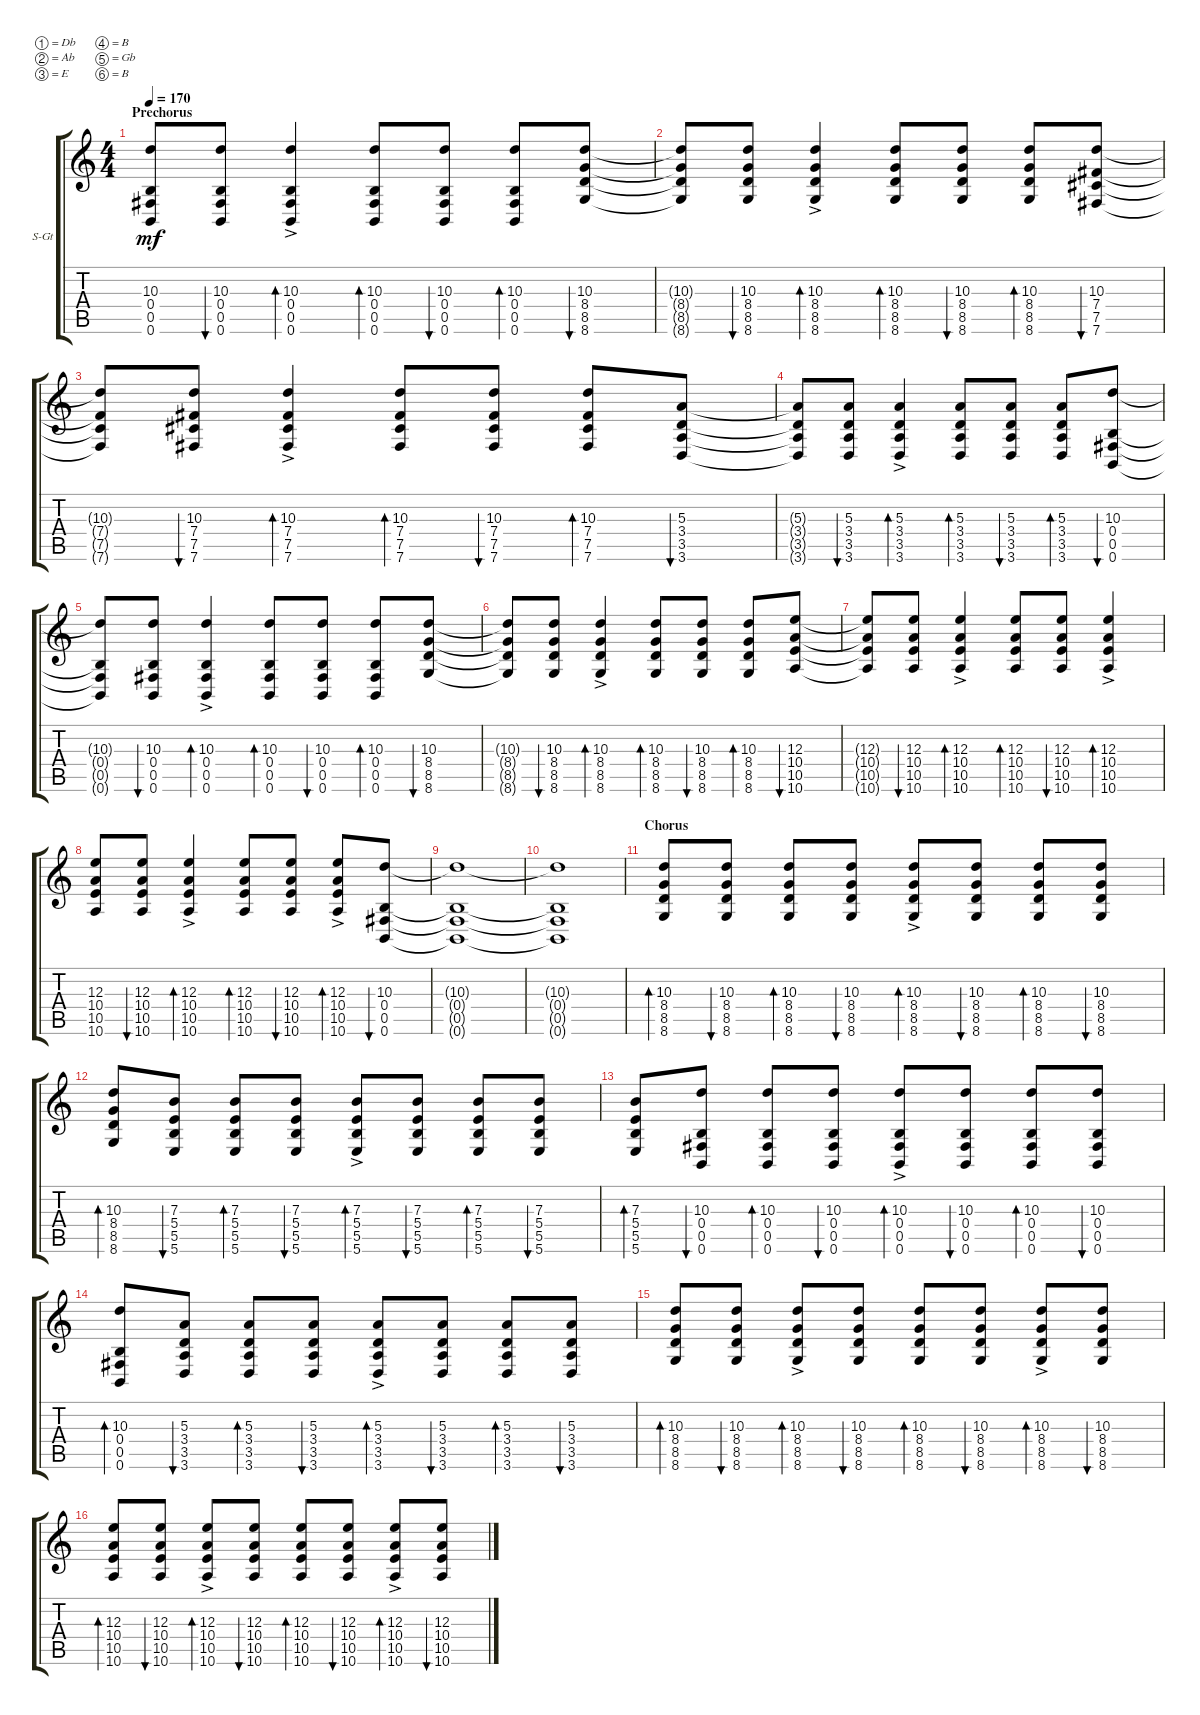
\defaultSystemsLayout 4
\bracketExtendMode groupsimilarinstruments
\firstSystemTrackNameOrientation horizontal
\otherSystemsTrackNameOrientation horizontal
\track ("Steel Guitar" "S-Gt") {instrument acousticguitarsteel}
\staff {score tabs}
\tuning (Db4 Ab3 E3 B2 Gb2 B1)
\ts (4 4)
\section ("" "Prechorus")
\tempo 170
\clef g2
\ks c
(0.6{t} 0.5{t} 0.4{t} 10.3{t}).8{dy mf} (0.6 0.5 0.4 10.3).8{bu 72} (0.6{ac} 0.5{ac} 0.4 10.3).4{bd 72} (0.6 0.5 0.4 10.3).8{bd 72} (0.6 0.5 0.4 10.3).8{bu 72} (0.6 0.5 0.4 10.3).8{bd 72} (8.6 8.5 8.4 10.3).8{bu 72} |
(8.6{t} 8.5{t} 8.4{t} 10.3{t}).8 (8.6 8.5 8.4 10.3).8{bu 72} (8.6{ac} 8.5{ac} 8.4 10.3).4{bd 72} (8.6 8.5 8.4 10.3).8{bd 72} (8.6 8.5 8.4 10.3).8{bu 72} (8.6 8.5 8.4 10.3).8{bd 72} (7.6 7.5 7.4 10.3).8{bu 72} |
(7.6{t} 7.5{t} 7.4{t} 10.3{t}).8 (7.6 7.5 7.4 10.3).8{bu 72} (7.6{ac} 7.5{ac} 7.4 10.3).4{bd 72} (7.6 7.5 7.4 10.3).8{bd 72} (7.6 7.5 7.4 10.3).8{bu 72} (7.6 7.5 7.4 10.3).8{bd 72} (3.6 3.5 3.4 5.3).8{bu 72} |
(3.6{t} 3.5{t} 3.4{t} 5.3{t}).8 (3.6 3.5 3.4 5.3).8{bu 72} (3.6{ac} 3.5{ac} 3.4 5.3).4{bd 72} (3.6 3.5 3.4 5.3).8{bd 72} (3.6 3.5 3.4 5.3).8{bu 72} (3.6 3.5 3.4 5.3).8{bd 72} (0.6 0.5 0.4 10.3).8{bu 72} |
(0.6{t} 0.5{t} 0.4{t} 10.3{t}).8 (0.6 0.5 0.4 10.3).8{bu 72} (0.6{ac} 0.5{ac} 0.4 10.3).4{bd 72} (0.6 0.5 0.4 10.3).8{bd 72} (0.6 0.5 0.4 10.3).8{bu 72} (0.6 0.5 0.4 10.3).8{bd 72} (8.6 8.5 8.4 10.3).8{bu 72} |
(8.6{t} 8.5{t} 8.4{t} 10.3{t}).8 (8.6 8.5 8.4 10.3).8{bu 72} (8.6{ac} 8.5{ac} 8.4 10.3).4{bd 72} (8.6 8.5 8.4 10.3).8{bd 72} (8.6 8.5 8.4 10.3).8{bu 72} (8.6 8.5 8.4 10.3).8{bd 72} (10.6 10.5 10.4 12.3).8{bu 72} |
(10.6{t} 10.5{t} 10.4{t} 12.3{t}).8 (10.6 10.5 10.4 12.3).8{bu 72} (10.6{ac} 10.5{ac} 10.4 12.3).4{bd 72} (10.6 10.5 10.4 12.3).8{bd 72} (10.6 10.5 10.4 12.3).8{bu 72} (10.6{ac} 10.5{ac} 10.4 12.3).4{bd 72} |
(10.6 10.5 10.4 12.3).8 (10.6 10.5 10.4 12.3).8{bu 72} (10.6{ac} 10.5{ac} 10.4 12.3).4{bd 72} (10.6 10.5 10.4 12.3).8{bd 72} (10.6 10.5 10.4 12.3).8{bu 72} (10.6{ac} 10.5{ac} 10.4 12.3).8{bd 72} (0.6 0.5 0.4 10.3).8{bu 72} |
(0.6{t} 0.5{t} 0.4{t} 10.3{t}).1 |
(0.6{t} 0.5{t} 0.4{t} 10.3{t}).1 |
\section ("" "Chorus")
(8.6 8.5 8.4 10.3).8{bd 72} (8.6 8.5 8.4 10.3).8{bu 72} (8.6 8.5 8.4 10.3).8{bd 72} (8.6 8.5 8.4 10.3).8{bu 72} (8.6{ac} 8.5{ac} 8.4 10.3).8{bd 72} (8.6 8.5 8.4 10.3).8{bu 72} (8.6 8.5 8.4 10.3).8{bd 72} (8.6 8.5 8.4 10.3).8{bu 72} |
(8.6 8.5 8.4 10.3).8{bd 72} (5.6 5.5 5.4 7.3).8{bu 72} (5.6 5.5 5.4 7.3).8{bd 72} (5.6 5.5 5.4 7.3).8{bu 72} (5.6{ac} 5.5{ac} 5.4 7.3).8{bd 72} (5.6 5.5 5.4 7.3).8{bu 72} (5.6 5.5 5.4 7.3).8{bd 72} (5.6 5.5 5.4 7.3).8{bu 72} |
(5.6 5.5 5.4 7.3).8{bd 72} (0.6 0.5 0.4 10.3).8{bu 72} (0.6 0.5 0.4 10.3).8{bd 72} (0.6 0.5 0.4 10.3).8{bu 72} (0.6{ac} 0.5{ac} 0.4 10.3).8{bd 72} (0.6 0.5 0.4 10.3).8{bu 72} (0.6 0.5 0.4 10.3).8{bd 72} (0.6 0.5 0.4 10.3).8{bu 72} |
(0.6 0.5 0.4 10.3).8{bd 72} (3.6 3.5 3.4 5.3).8{bu 72} (3.6 3.5 3.4 5.3).8{bd 72} (3.6 3.5 3.4 5.3).8{bu 72} (3.6{ac} 3.5{ac} 3.4 5.3).8{bd 72} (3.6 3.5 3.4 5.3).8{bu 72} (3.6 3.5 3.4 5.3).8{bd 72} (3.6 3.5 3.4 5.3).8{bu 72} |
(8.6 8.5 8.4 10.3).8{bd 72} (8.6 8.5 8.4 10.3).8{bu 72} (8.6{ac} 8.5{ac} 8.4 10.3).8{bd 72} (8.6 8.5 8.4 10.3).8{bu 72} (8.6 8.5 8.4 10.3).8{bd 72} (8.6 8.5 8.4 10.3).8{bu 72} (8.6{ac} 8.5{ac} 8.4 10.3).8{bd 72} (8.6 8.5 8.4 10.3).8{bu 72} |
(10.6 10.5 10.4 12.3).8{bd 72} (10.6 10.5 10.4 12.3).8{bu 72} (10.6{ac} 10.5{ac} 10.4 12.3).8{bd 72} (10.6 10.5 10.4 12.3).8{bu 72} (10.6 10.5 10.4 12.3).8{bd 72} (10.6 10.5 10.4 12.3).8{bu 72} (10.6{ac} 10.5{ac} 10.4 12.3).8{bd 72} (10.6 10.5 10.4 12.3).8{bu 72}
